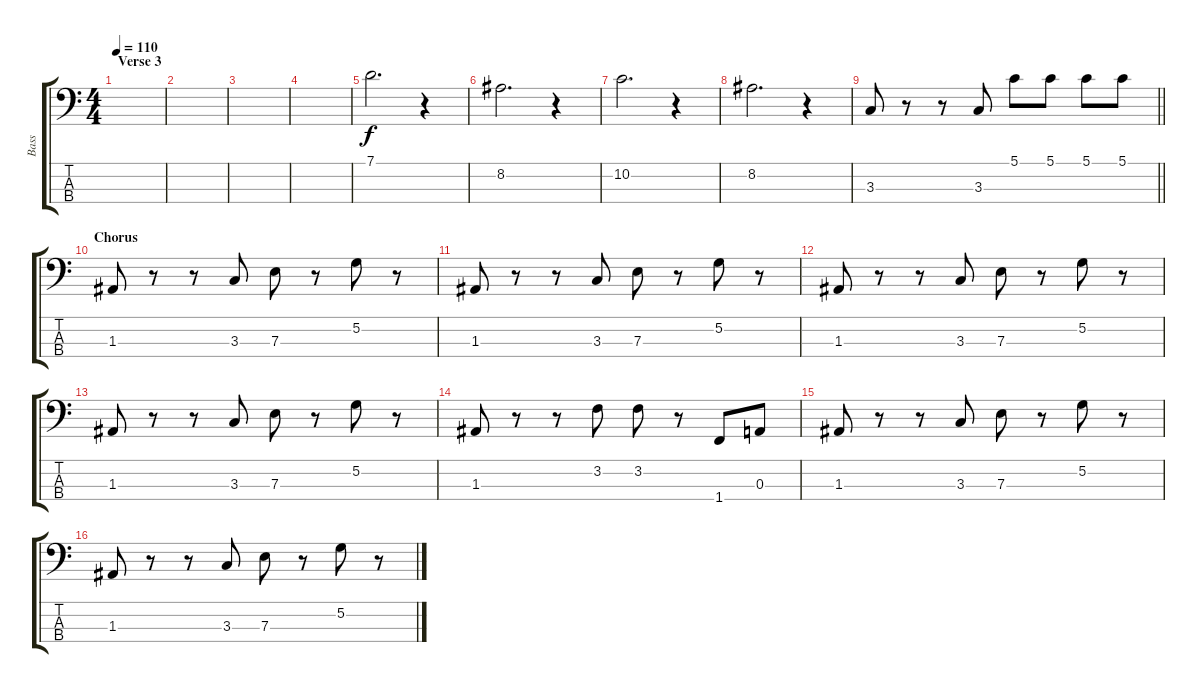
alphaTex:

\track ("Bass" "Bass") {instrument electricbassfinger}
\staff {score tabs}
\tuning (G2 D2 A1 E1) {hide}
\ts (4 4)
\section ("" "Verse 3")
\tempo 110
\clef f4
\ks c
|
|
|
|
7.1.2{d} r.4 |
8.2.2{d} r.4 |
10.2.2{d} r.4 |
8.2.2{d} r.4 |
\barLineRight lightlight
3.3.8 r.8 r.8 3.3.8 5.1.8 5.1.8 5.1.8 5.1.8 |
\section ("" "Chorus")
1.3.8 r.8 r.8 3.3.8 7.3.8 r.8 5.2.8 r.8 |
1.3.8 r.8 r.8 3.3.8 7.3.8 r.8 5.2.8 r.8 |
1.3.8 r.8 r.8 3.3.8 7.3.8 r.8 5.2.8 r.8 |
1.3.8 r.8 r.8 3.3.8 7.3.8 r.8 5.2.8 r.8 |
1.3.8 r.8 r.8 3.2.8 3.2.8 r.8 1.4.8 0.3.8 |
1.3.8 r.8 r.8 3.3.8 7.3.8 r.8 5.2.8 r.8 |
1.3.8 r.8 r.8 3.3.8 7.3.8 r.8 5.2.8 r.8
